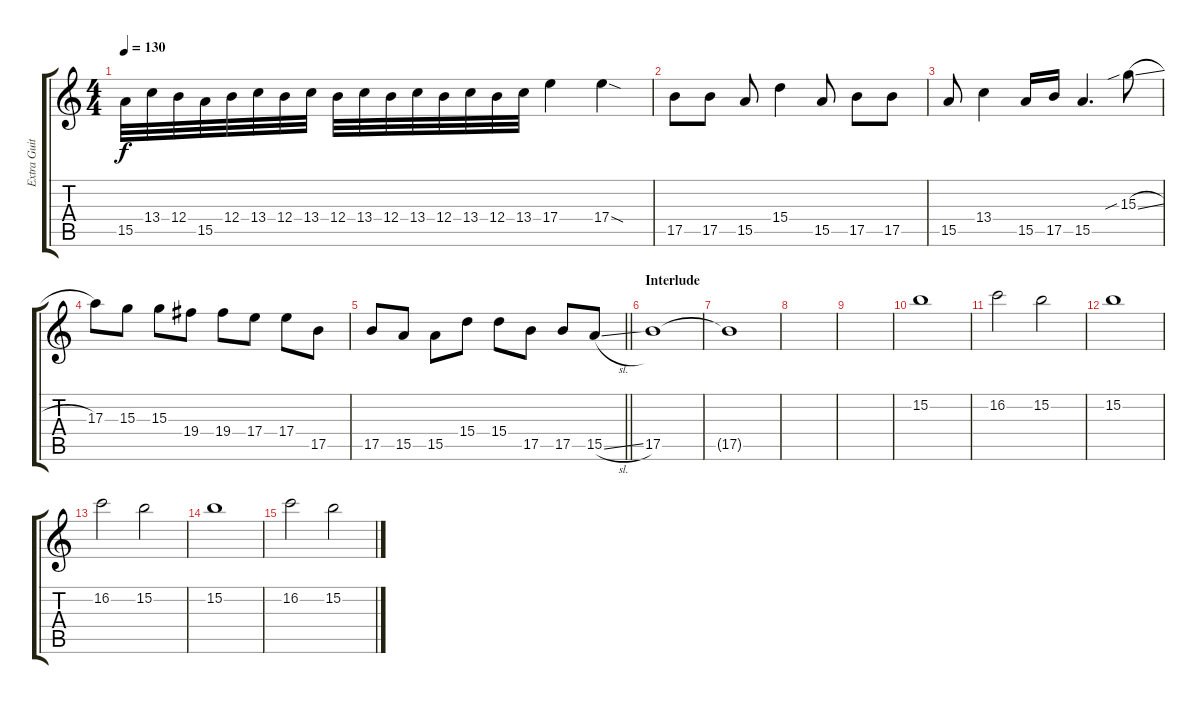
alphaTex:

\track ("Extra Guitar" "Extra Guit") {instrument distortionguitar}
\staff {score tabs}
\tuning (Db4 Ab3 E3 B2 Gb2 B1) {hide}
\ts (4 4)
\tempo 130
\clef g2
\ks c
15.5.32{dy f} 13.4.32 12.4.32 15.5.32 12.4.32 13.4.32 12.4.32 13.4.32 12.4.32 13.4.32 12.4.32 13.4.32 12.4.32 13.4.32 12.4.32 13.4.32 17.4.4 17.4{sod}.4 |
17.5.8 17.5.8 15.5.8 15.4.4 15.5.8 17.5.8 17.5.8 |
15.5.8 13.4.4 15.5.16 17.5.16 15.5.4{d} 15.3{sib sl}.8 |
17.3.8 15.3.8 15.3.8 19.4.8 19.4.8 17.4.8 17.4.8 17.5.8 |
\barLineRight lightlight
17.5.8 15.5.8 15.5.8 15.4.8 15.4.8 17.5.8 17.5.8 15.5{sl}.8 |
\section ("" "Interlude")
17.5.1 |
17.5{t}.1 |
|
|
15.2.1{volume 10} |
16.2.2 15.2.2 |
15.2.1 |
16.2.2 15.2.2 |
15.2.1 |
16.2.2 15.2.2
